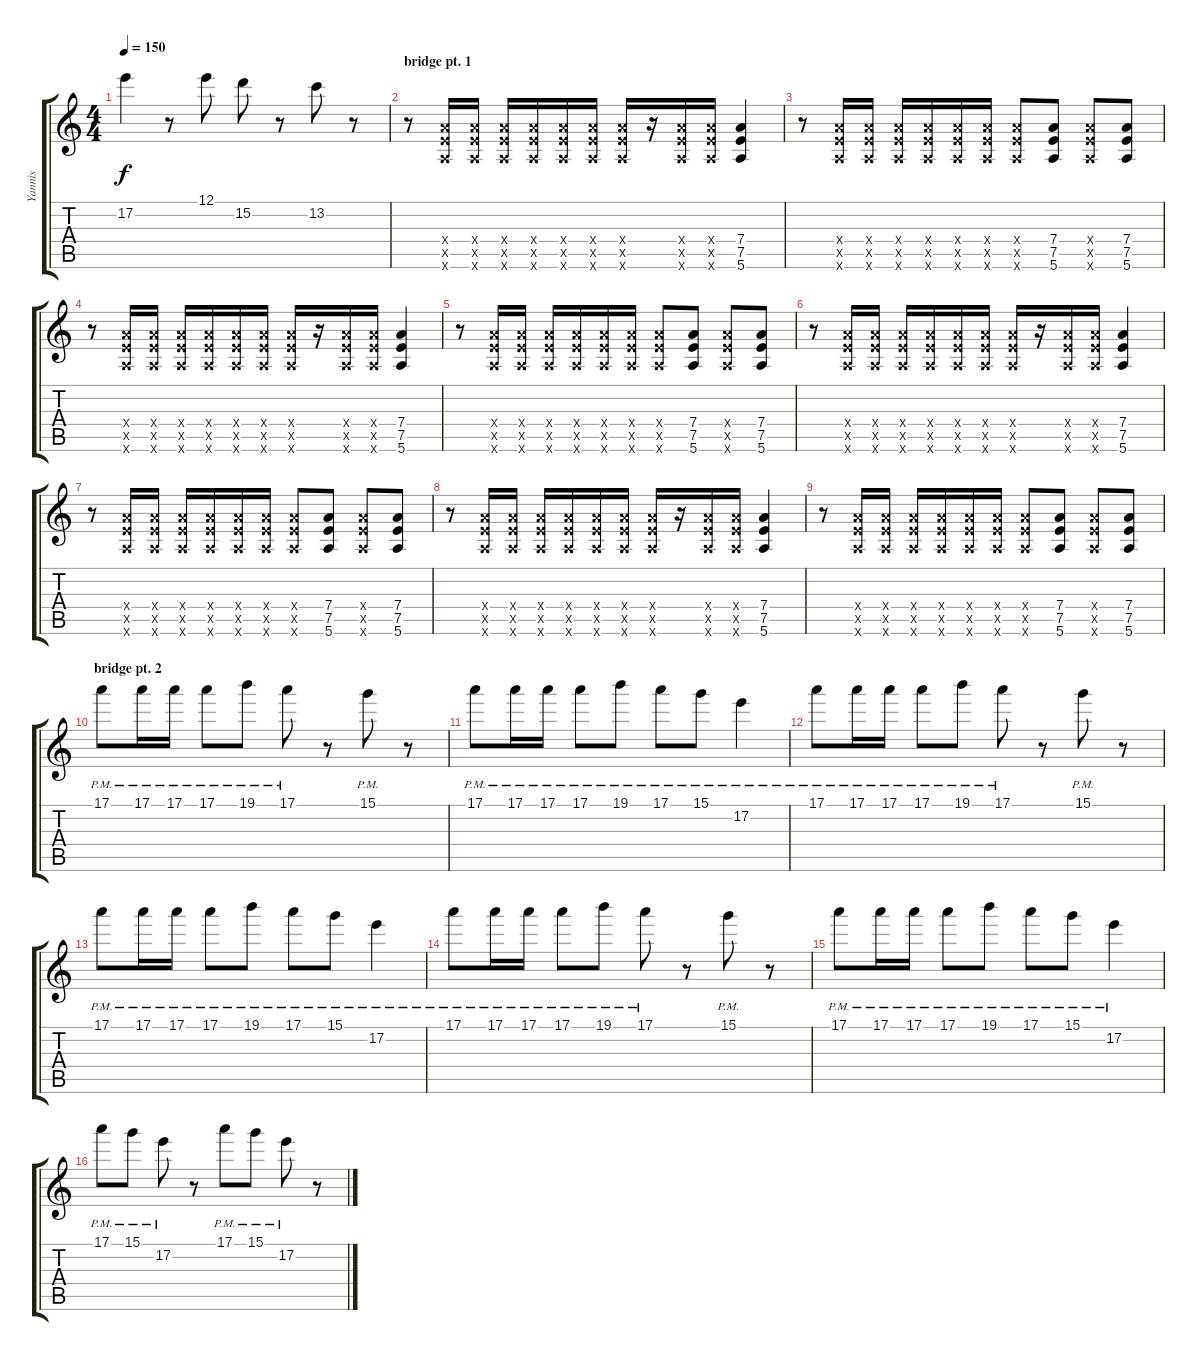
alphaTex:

\track ("Yannis" "Yannis") {instrument electricguitarclean}
\staff {score tabs}
\tuning (E4 B3 G3 D3 A2 E2) {hide}
\ts (4 4)
\tempo 150
\clef g2
\ks c
17.2.4{dy f} r.8 12.1.8 15.2.8 r.8 13.2.8 r.8 |
\section ("" "bridge pt. 1")
r.8 (7.4{x} 7.5{x} 5.6{x}).16 (7.4{x} 7.5{x} 5.6{x}).16 (7.4{x} 7.5{x} 5.6{x}).16 (7.4{x} 7.5{x} 5.6{x}).16 (7.4{x} 7.5{x} 5.6{x}).16 (7.4{x} 7.5{x} 5.6{x}).16 (7.4{x} 7.5{x} 5.6{x}).16 r.16 (7.4{x} 7.5{x} 5.6{x}).16 (7.4{x} 7.5{x} 5.6{x}).16 (7.4 7.5 5.6).4 |
r.8 (7.4{x} 7.5{x} 5.6{x}).16 (7.4{x} 7.5{x} 5.6{x}).16 (7.4{x} 7.5{x} 5.6{x}).16 (7.4{x} 7.5{x} 5.6{x}).16 (7.4{x} 7.5{x} 5.6{x}).16 (7.4{x} 7.5{x} 5.6{x}).16 (7.4{x} 7.5{x} 5.6{x}).8 (7.4 7.5 5.6).8 (7.4{x} 7.5{x} 5.6{x}).8 (7.4 7.5 5.6).8 |
r.8 (7.4{x} 7.5{x} 5.6{x}).16 (7.4{x} 7.5{x} 5.6{x}).16 (7.4{x} 7.5{x} 5.6{x}).16 (7.4{x} 7.5{x} 5.6{x}).16 (7.4{x} 7.5{x} 5.6{x}).16 (7.4{x} 7.5{x} 5.6{x}).16 (7.4{x} 7.5{x} 5.6{x}).16 r.16 (7.4{x} 7.5{x} 5.6{x}).16 (7.4{x} 7.5{x} 5.6{x}).16 (7.4 7.5 5.6).4 |
r.8 (7.4{x} 7.5{x} 5.6{x}).16 (7.4{x} 7.5{x} 5.6{x}).16 (7.4{x} 7.5{x} 5.6{x}).16 (7.4{x} 7.5{x} 5.6{x}).16 (7.4{x} 7.5{x} 5.6{x}).16 (7.4{x} 7.5{x} 5.6{x}).16 (7.4{x} 7.5{x} 5.6{x}).8 (7.4 7.5 5.6).8 (7.4{x} 7.5{x} 5.6{x}).8 (7.4 7.5 5.6).8 |
r.8 (7.4{x} 7.5{x} 5.6{x}).16 (7.4{x} 7.5{x} 5.6{x}).16 (7.4{x} 7.5{x} 5.6{x}).16 (7.4{x} 7.5{x} 5.6{x}).16 (7.4{x} 7.5{x} 5.6{x}).16 (7.4{x} 7.5{x} 5.6{x}).16 (7.4{x} 7.5{x} 5.6{x}).16 r.16 (7.4{x} 7.5{x} 5.6{x}).16 (7.4{x} 7.5{x} 5.6{x}).16 (7.4 7.5 5.6).4 |
r.8 (7.4{x} 7.5{x} 5.6{x}).16 (7.4{x} 7.5{x} 5.6{x}).16 (7.4{x} 7.5{x} 5.6{x}).16 (7.4{x} 7.5{x} 5.6{x}).16 (7.4{x} 7.5{x} 5.6{x}).16 (7.4{x} 7.5{x} 5.6{x}).16 (7.4{x} 7.5{x} 5.6{x}).8 (7.4 7.5 5.6).8 (7.4{x} 7.5{x} 5.6{x}).8 (7.4 7.5 5.6).8 |
r.8 (7.4{x} 7.5{x} 5.6{x}).16 (7.4{x} 7.5{x} 5.6{x}).16 (7.4{x} 7.5{x} 5.6{x}).16 (7.4{x} 7.5{x} 5.6{x}).16 (7.4{x} 7.5{x} 5.6{x}).16 (7.4{x} 7.5{x} 5.6{x}).16 (7.4{x} 7.5{x} 5.6{x}).16 r.16 (7.4{x} 7.5{x} 5.6{x}).16 (7.4{x} 7.5{x} 5.6{x}).16 (7.4 7.5 5.6).4 |
r.8 (7.4{x} 7.5{x} 5.6{x}).16 (7.4{x} 7.5{x} 5.6{x}).16 (7.4{x} 7.5{x} 5.6{x}).16 (7.4{x} 7.5{x} 5.6{x}).16 (7.4{x} 7.5{x} 5.6{x}).16 (7.4{x} 7.5{x} 5.6{x}).16 (7.4{x} 7.5{x} 5.6{x}).8 (7.4 7.5 5.6).8 (7.4{x} 7.5{x} 5.6{x}).8 (7.4 7.5 5.6).8 |
\section ("" "bridge pt. 2")
17.1{pm}.8 17.1{pm}.16 17.1{pm}.16 17.1{pm}.8 19.1{pm}.8 17.1{pm}.8 r.8 15.1{pm}.8 r.8 |
17.1{pm}.8 17.1{pm}.16 17.1{pm}.16 17.1{pm}.8 19.1{pm}.8 17.1{pm}.8 15.1{pm}.8 17.2{pm}.4 |
17.1{pm}.8 17.1{pm}.16 17.1{pm}.16 17.1{pm}.8 19.1{pm}.8 17.1{pm}.8 r.8 15.1{pm}.8 r.8 |
17.1{pm}.8 17.1{pm}.16 17.1{pm}.16 17.1{pm}.8 19.1{pm}.8 17.1{pm}.8 15.1{pm}.8 17.2{pm}.4 |
17.1{pm}.8 17.1{pm}.16 17.1{pm}.16 17.1{pm}.8 19.1{pm}.8 17.1{pm}.8 r.8 15.1{pm}.8 r.8 |
17.1{pm}.8 17.1{pm}.16 17.1{pm}.16 17.1{pm}.8 19.1{pm}.8 17.1{pm}.8 15.1{pm}.8 17.2{pm}.4 |
17.1{pm}.8 15.1{pm}.8 17.2{pm}.8 r.8 17.1{pm}.8 15.1{pm}.8 17.2{pm}.8 r.8
